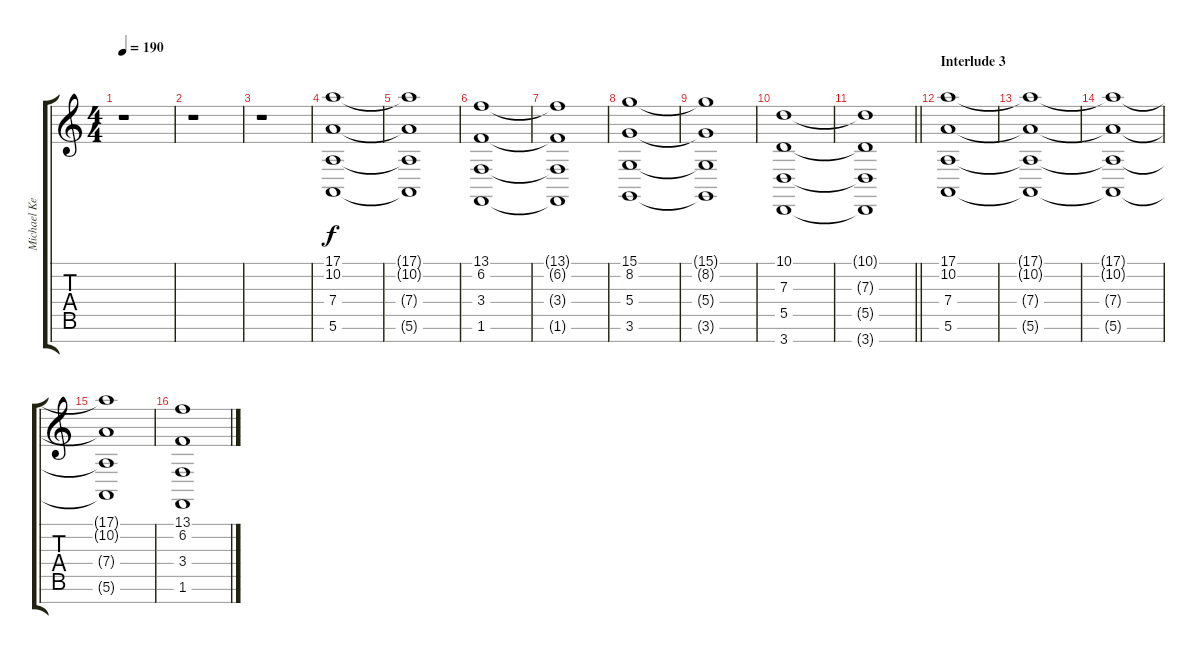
\track ("Michael Kenny" "Michael Ke") {instrument stringensemble1}
\staff {score tabs}
\tuning (E4 B3 G3 D3 A2 E2 B1) {hide}
\ts (4 4)
\tempo 190
\clef g2
\ks c
r.1{dy f} |
r.1 |
r.1 |
(17.1 10.2 7.4 5.6).1 |
(17.1{t} 10.2{t} 7.4{t} 5.6{t}).1 |
(13.1 6.2 3.4 1.6).1 |
(13.1{t} 6.2{t} 3.4{t} 1.6{t}).1 |
(15.1 8.2 5.4 3.6).1 |
(15.1{t} 8.2{t} 5.4{t} 3.6{t}).1 |
(10.1 7.3 5.5 3.7).1 |
\barLineRight lightlight
(10.1{t} 7.3{t} 5.5{t} 3.7{t}).1 |
\section ("" "Interlude 3")
(17.1 10.2 7.4 5.6).1 |
(17.1{t} 10.2{t} 7.4{t} 5.6{t}).1 |
(17.1{t} 10.2{t} 7.4{t} 5.6{t}).1 |
(17.1{t} 10.2{t} 7.4{t} 5.6{t}).1 |
(13.1 6.2 3.4 1.6).1
